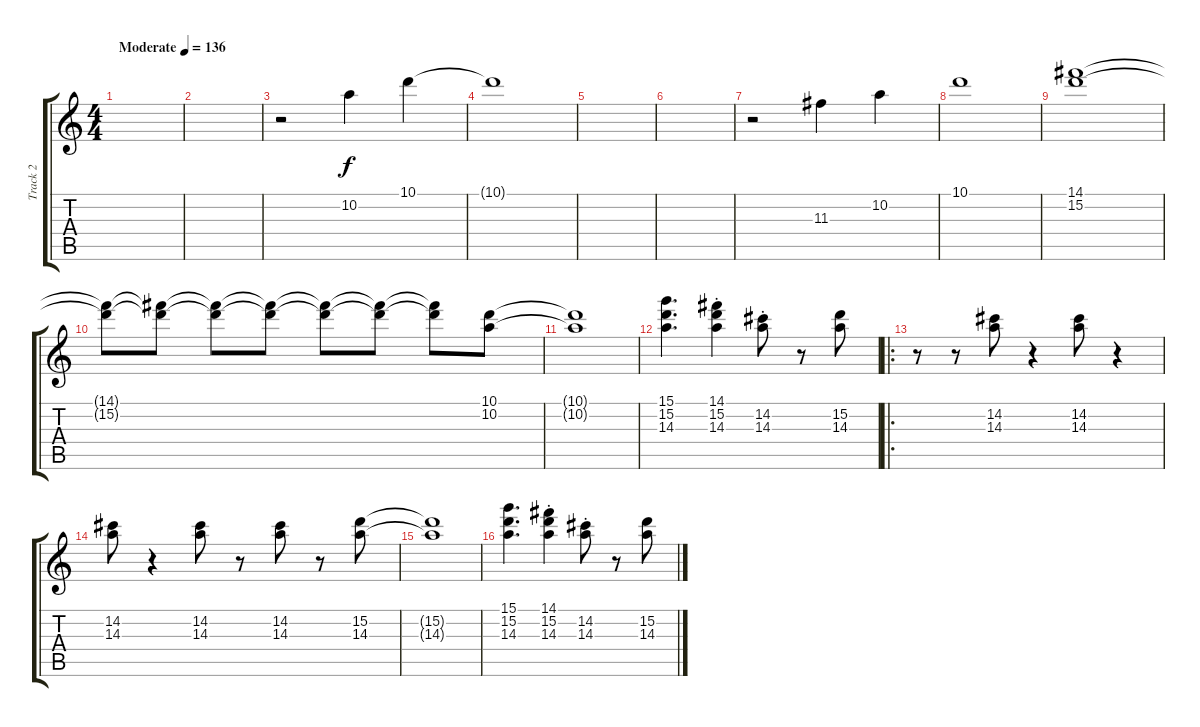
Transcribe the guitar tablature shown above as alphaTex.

\track ("Track 2" "Track 2") {instrument electricguitarjazz}
\staff {score tabs}
\tuning (E4 B3 G3 D3 A2 E2) {hide}
\ts (4 4)
\tempo (136 "Moderate")
\clef g2
\ks c
|
|
r.2 10.2.4 10.1.4 |
10.1{t}.1 |
|
|
r.2 11.3.4 10.2.4 |
10.1.1 |
(14.1 15.2).1 |
(14.1{t} 15.2{t}).8 (14.1{t} 15.2{t}).8 (14.1{t} 15.2{t}).8 (14.1{t} 15.2{t}).8 (14.1{t} 15.2{t}).8 (14.1{t} 15.2{t}).8 (14.1{t} 15.2{t}).8 (10.1 10.2).8 |
(10.1{t} 10.2{t}).1 |
(15.1 15.2 14.3).4{d} (14.1{st} 15.2{st} 14.3).4 (14.2{st} 14.3{st}).8 r.8 (15.2 14.3).8 |
\ro
r.8 r.8 (14.2 14.3).8 r.4 (14.2 14.3).8 r.4 |
(14.2 14.3).8 r.4 (14.2 14.3).8 r.8 (14.2 14.3).8 r.8 (15.2 14.3).8 |
(15.2{t} 14.3{t}).1 |
(15.1 15.2 14.3).4{d} (14.1{st} 15.2{st} 14.3).4 (14.2{st} 14.3{st}).8 r.8 (15.2 14.3).8
